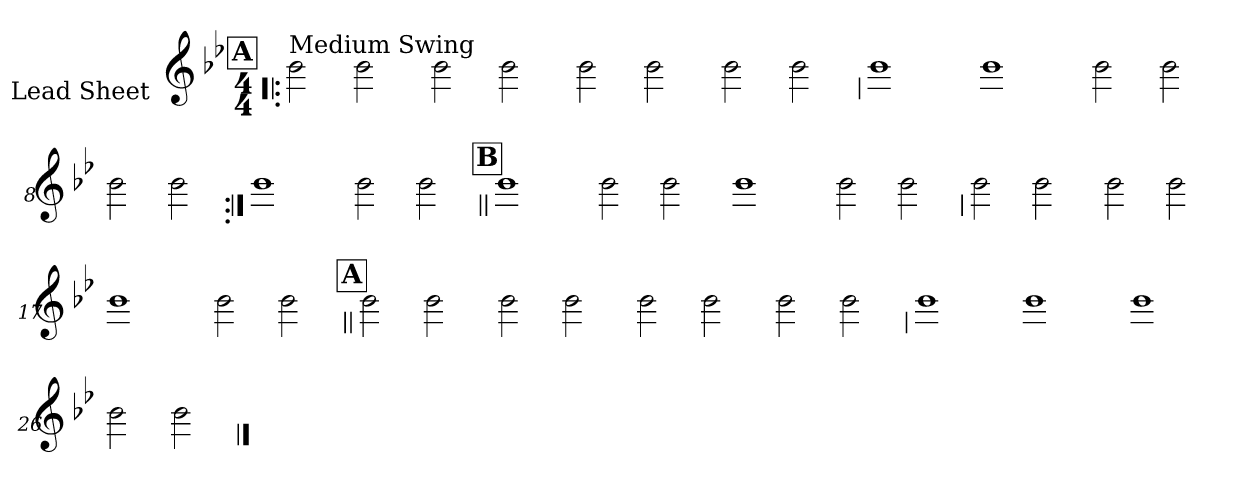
**kern
*part1
*staff1
*I"Lead Sheet
*stria0
*clefG2
*k[b-e-]
*B-:
*M4/4
!!LO:REH:place=s1:a:t=A
=1!|:
!LO:TX:a:t=Medium Swing
2b-
2b-
=2-
2b-
2b-
=3-
2b-
2b-
=4-
2b-
2b-
!!LO:LB:g=z
=5
1b-
=6-
1b-
=7-
2b-
2b-
=8-
2b-
2b-
!!LO:LB:g=z
=9:|!
1b-
=10-
2b-
2b-
!!LO:LB:g=z
!!LO:REH:place=s1:a:t=B
=11||
1b-
=12-
2b-
2b-
=13-
1b-
=14-
2b-
2b-
!!LO:LB:g=z
=15
2b-
2b-
=16-
2b-
2b-
=17-
1b-
=18-
2b-
2b-
!!LO:LB:g=z
!!LO:REH:place=s1:a:t=A
=19||
2b-
2b-
=20-
2b-
2b-
=21-
2b-
2b-
=22-
2b-
2b-
!!LO:LB:g=z
=23
1b-
=24-
1b-
=25-
1b-
=26-
2b-
2b-
==
*-
